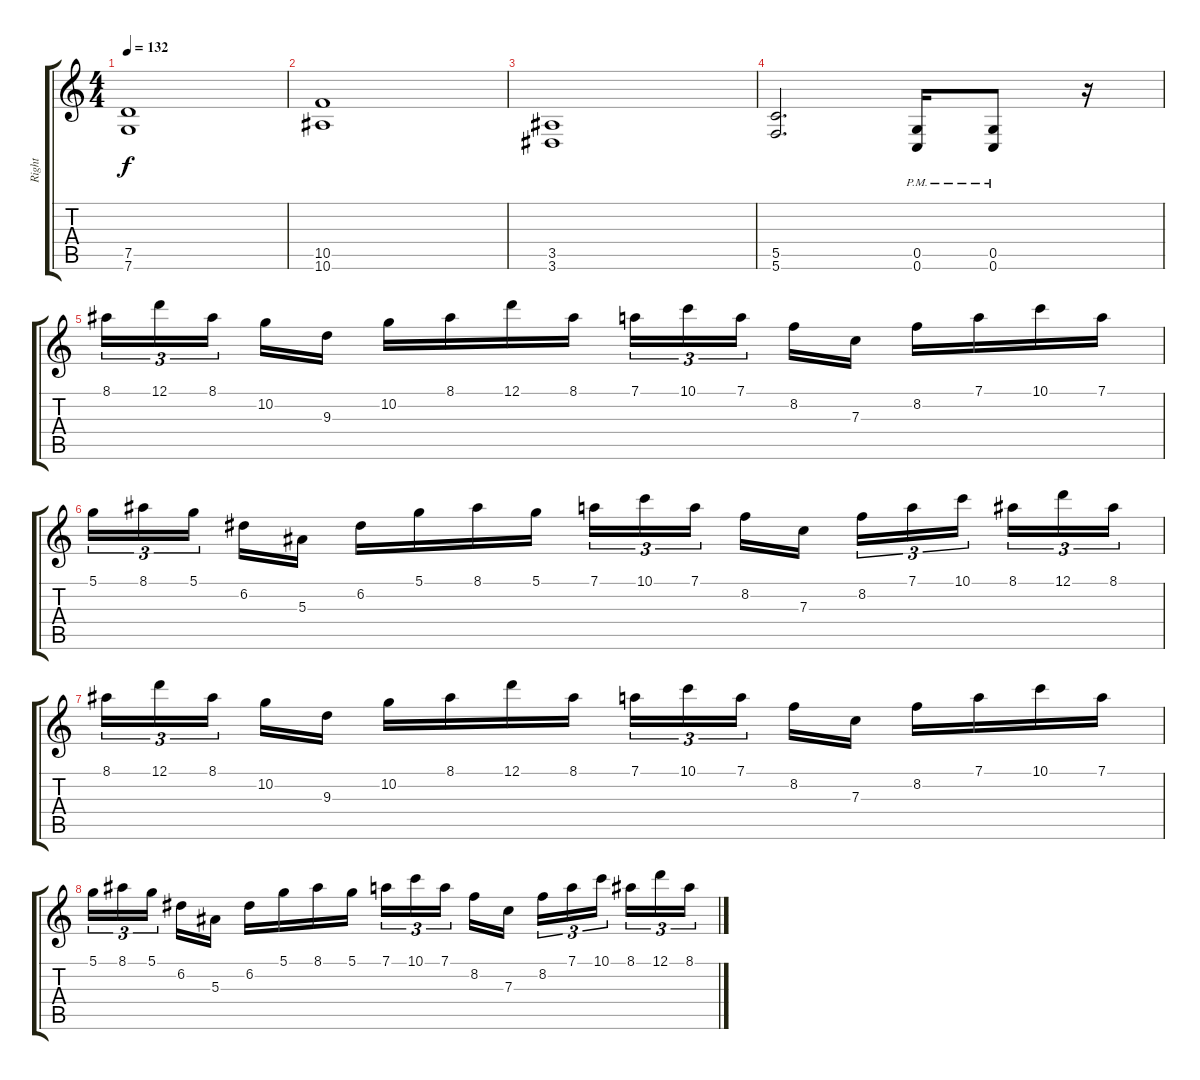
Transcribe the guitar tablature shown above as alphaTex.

\track ("Right" "Right") {instrument distortionguitar}
\staff {score tabs}
\tuning (D4 A3 F3 C3 G2 C2) {hide}
\ts (4 4)
\tempo 132
\clef g2
\ks c
(7.5 7.6).1{dy f} |
(10.5 10.6).1 |
(3.5 3.6).1 |
(5.5 5.6).2{d} (0.5{pm} 0.6{pm}).16 (0.5{pm} 0.6{pm}).8 r.16 |
8.1.16{tu (3 2)} 12.1.16{tu (3 2)} 8.1.16{tu (3 2)} 10.2.16 9.3.16 10.2.16 8.1.16 12.1.16 8.1.16 7.1.16{tu (3 2)} 10.1.16{tu (3 2)} 7.1.16{tu (3 2)} 8.2.16 7.3.16 8.2.16 7.1.16 10.1.16 7.1.16 |
5.1.16{tu (3 2)} 8.1.16{tu (3 2)} 5.1.16{tu (3 2)} 6.2.16 5.3.16 6.2.16 5.1.16 8.1.16 5.1.16 7.1.16{tu (3 2)} 10.1.16{tu (3 2)} 7.1.16{tu (3 2)} 8.2.16 7.3.16 8.2.16{tu (3 2)} 7.1.16{tu (3 2)} 10.1.16{tu (3 2)} 8.1.16{tu (3 2)} 12.1.16{tu (3 2)} 8.1.16{tu (3 2)} |
8.1.16{tu (3 2)} 12.1.16{tu (3 2)} 8.1.16{tu (3 2)} 10.2.16 9.3.16 10.2.16 8.1.16 12.1.16 8.1.16 7.1.16{tu (3 2)} 10.1.16{tu (3 2)} 7.1.16{tu (3 2)} 8.2.16 7.3.16 8.2.16 7.1.16 10.1.16 7.1.16 |
5.1.16{tu (3 2)} 8.1.16{tu (3 2)} 5.1.16{tu (3 2)} 6.2.16 5.3.16 6.2.16 5.1.16 8.1.16 5.1.16 7.1.16{tu (3 2)} 10.1.16{tu (3 2)} 7.1.16{tu (3 2)} 8.2.16 7.3.16 8.2.16{tu (3 2)} 7.1.16{tu (3 2)} 10.1.16{tu (3 2)} 8.1.16{tu (3 2)} 12.1.16{tu (3 2)} 8.1.16{tu (3 2)}
